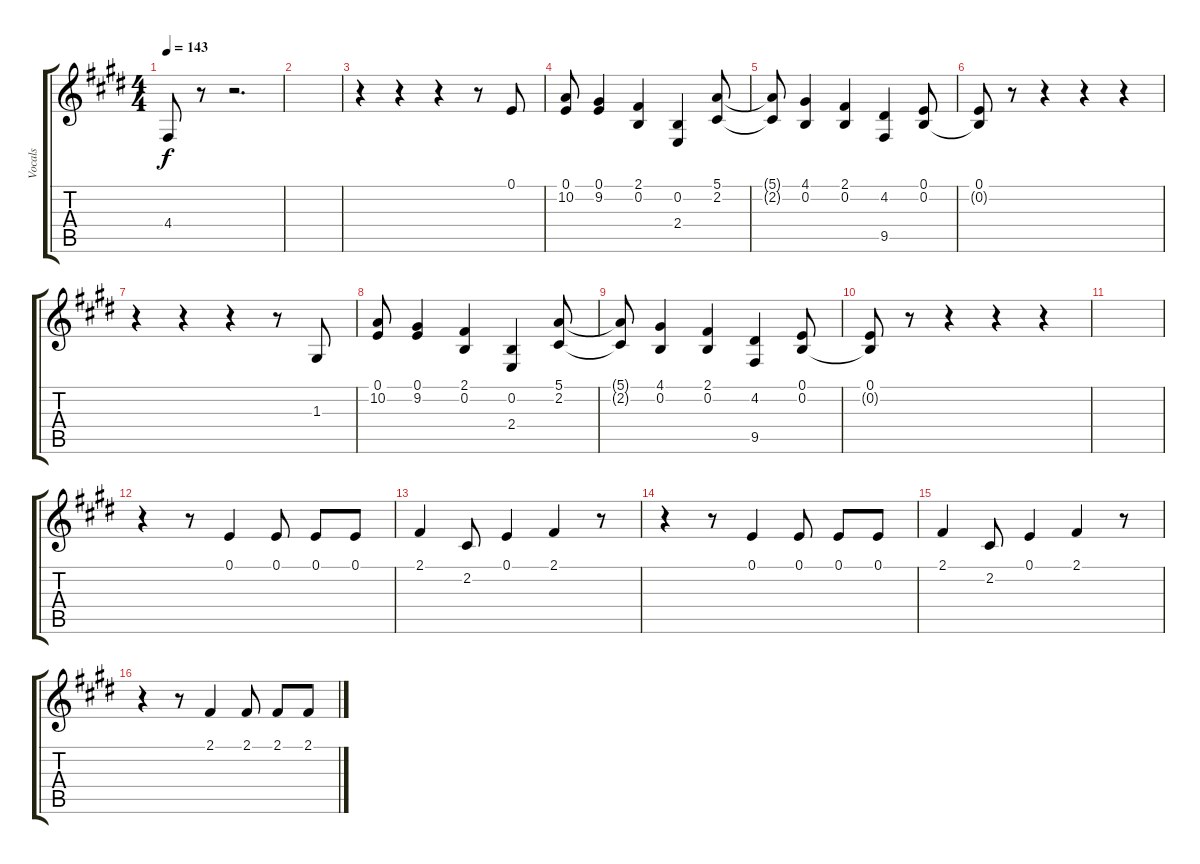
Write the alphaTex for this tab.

\track ("Vocals" "Vocals") {instrument tenorsax}
\staff {score tabs}
\tuning (E4 B3 G3 D3 A2 E2) {hide}
\ts (4 4)
\tempo 143
\clef g2
\ks e
4.4{t}.8{dy f} r.8 r.2{d} |
|
r.4 r.4 r.4 r.8 0.1.8 |
(0.1 10.2).8 (0.1 9.2).4 (2.1 0.2).4 (0.2 2.4).4 (5.1 2.2).8 |
(5.1{t} 2.2{t}).8 (4.1 0.2).4 (2.1 0.2).4 (4.2 9.5).4 (0.1 0.2).8 |
(0.1 0.2{t}).8 r.8 r.4 r.4 r.4 |
r.4 r.4 r.4 r.8 1.3.8 |
(0.1 10.2).8 (0.1 9.2).4 (2.1 0.2).4 (0.2 2.4).4 (5.1 2.2).8 |
(5.1{t} 2.2{t}).8 (4.1 0.2).4 (2.1 0.2).4 (4.2 9.5).4 (0.1 0.2).8 |
(0.1 0.2{t}).8 r.8 r.4 r.4 r.4 |
|
r.4 r.8 0.1.4 0.1.8 0.1.8 0.1.8 |
2.1.4 2.2.8 0.1.4 2.1.4 r.8 |
r.4 r.8 0.1.4 0.1.8 0.1.8 0.1.8 |
2.1.4 2.2.8 0.1.4 2.1.4 r.8 |
r.4 r.8 2.1.4 2.1.8 2.1.8 2.1.8
